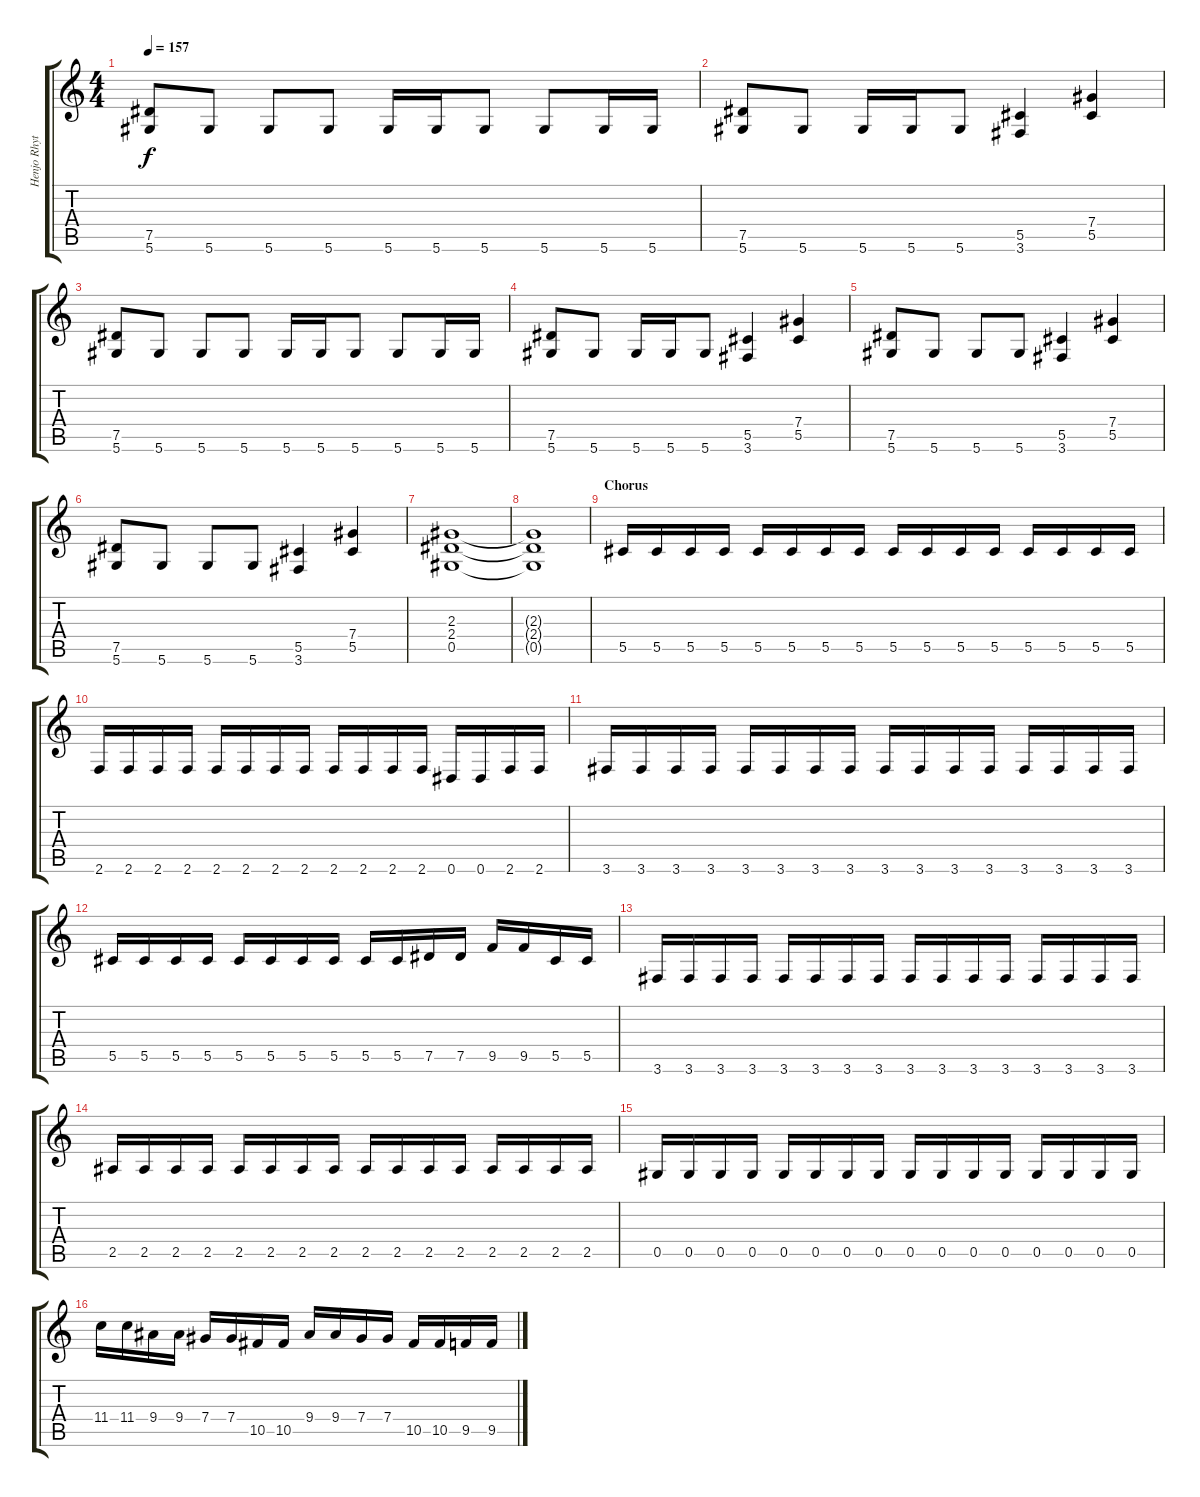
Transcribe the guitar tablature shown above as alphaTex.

\track ("Henjo Rhytm" "Henjo Rhyt") {instrument distortionguitar}
\staff {score tabs}
\tuning (Eb4 Bb3 Gb3 Db3 Ab2 Eb2) {hide}
\ts (4 4)
\tempo 157
\clef g2
\ks c
(7.5 5.6).8{dy f} 5.6.8 5.6.8 5.6.8 5.6.16 5.6.16 5.6.8 5.6.8 5.6.16 5.6.16 |
(7.5 5.6).8 5.6.8 5.6.16 5.6.16 5.6.8 (5.5 3.6).4 (7.4 5.5).4 |
(7.5 5.6).8 5.6.8 5.6.8 5.6.8 5.6.16 5.6.16 5.6.8 5.6.8 5.6.16 5.6.16 |
(7.5 5.6).8 5.6.8 5.6.16 5.6.16 5.6.8 (5.5 3.6).4 (7.4 5.5).4 |
(7.5 5.6).8 5.6.8 5.6.8 5.6.8 (5.5 3.6).4 (7.4 5.5).4 |
(7.5 5.6).8 5.6.8 5.6.8 5.6.8 (5.5 3.6).4 (7.4 5.5).4 |
(2.3 2.4 0.5).1 |
(2.3{t} 2.4{t} 0.5{t}).1 |
\section ("" "Chorus")
5.5.16 5.5.16 5.5.16 5.5.16 5.5.16 5.5.16 5.5.16 5.5.16 5.5.16 5.5.16 5.5.16 5.5.16 5.5.16 5.5.16 5.5.16 5.5.16 |
2.6.16 2.6.16 2.6.16 2.6.16 2.6.16 2.6.16 2.6.16 2.6.16 2.6.16 2.6.16 2.6.16 2.6.16 0.6.16 0.6.16 2.6.16 2.6.16 |
3.6.16 3.6.16 3.6.16 3.6.16 3.6.16 3.6.16 3.6.16 3.6.16 3.6.16 3.6.16 3.6.16 3.6.16 3.6.16 3.6.16 3.6.16 3.6.16 |
5.5.16 5.5.16 5.5.16 5.5.16 5.5.16 5.5.16 5.5.16 5.5.16 5.5.16 5.5.16 7.5.16 7.5.16 9.5.16 9.5.16 5.5.16 5.5.16 |
3.6.16 3.6.16 3.6.16 3.6.16 3.6.16 3.6.16 3.6.16 3.6.16 3.6.16 3.6.16 3.6.16 3.6.16 3.6.16 3.6.16 3.6.16 3.6.16 |
2.5.16 2.5.16 2.5.16 2.5.16 2.5.16 2.5.16 2.5.16 2.5.16 2.5.16 2.5.16 2.5.16 2.5.16 2.5.16 2.5.16 2.5.16 2.5.16 |
0.5.16 0.5.16 0.5.16 0.5.16 0.5.16 0.5.16 0.5.16 0.5.16 0.5.16 0.5.16 0.5.16 0.5.16 0.5.16 0.5.16 0.5.16 0.5.16 |
11.4.16 11.4.16 9.4.16 9.4.16 7.4.16 7.4.16 10.5.16 10.5.16 9.4.16 9.4.16 7.4.16 7.4.16 10.5.16 10.5.16 9.5.16 9.5.16
